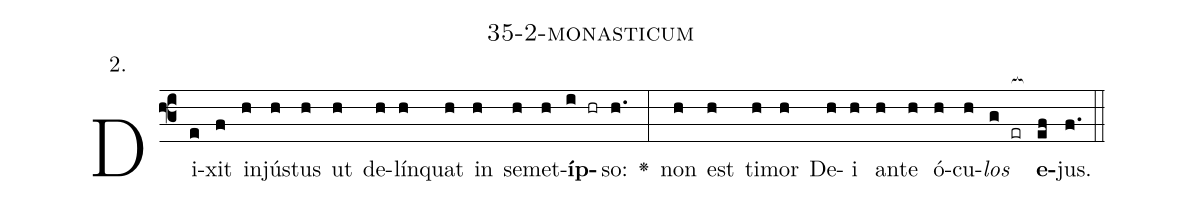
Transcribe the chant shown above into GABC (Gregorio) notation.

name: 35-2-monasticum;
annotation: 2.;
%%
(f3)Di(e)xit(f) in(h)jús(h)tus(h) ut(h) de(h)lín(h)quat(h) in(h) se(h)met(h)<b>íp</b>(i hr)so:(h.) <v>\greheightstar</v>(:) non(h) est(h) ti(h)mor(h) De(h)i(h) an(h)te(h) ó(h)cu(h)<i>los</i>(g er[ocb:1{]) <b>e</b>(ef[ocb:0}])jus.(f.) (::)


%E(h) u(h) o(h) u(g) a(ef) e.(f.) (::)
